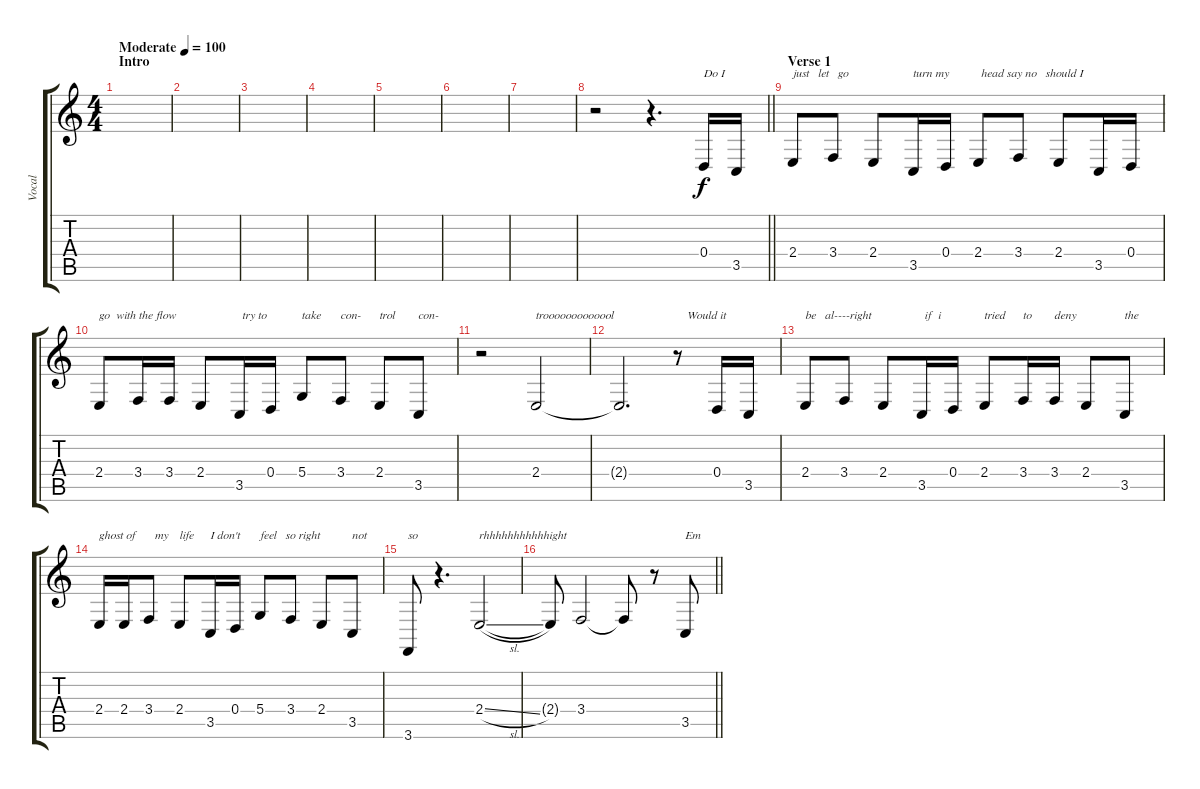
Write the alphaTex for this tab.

\track ("Vocal" "Vocal") {instrument cello}
\staff {score tabs}
\tuning (E4 B3 G3 D3 A2 D2) {hide}
\ts (4 4)
\section ("" "Intro")
\tempo (100 "Moderate")
\clef g2
\ks c
|
|
|
|
|
|
|
\barLineRight lightlight
r.2 r.4{d} 0.4.16{txt "Do I "} 3.5.16 |
\section ("" "Verse 1")
2.4.8{txt "just   let   go"} 3.4.8 2.4.8 3.5.16{txt "turn my "} 0.4.16 2.4.8{txt " head say no   should I "} 3.4.8 2.4.8 3.5.16 0.4.16 |
2.4.8{txt "go  with the flow"} 3.4.16 3.4.16 2.4.8 3.5.16{txt " try to "} 0.4.16 5.4.8{txt "take"} 3.4.8{txt "con-"} 2.4.8{txt "trol"} 3.5.8{txt "con-"} |
r.2 2.4.2{txt "trooooooooooool"} |
2.4{t}.2{d} r.8{txt "   Would it"} 0.4.16 3.5.16 |
2.4.8{txt "be   al----right  "} 3.4.8 2.4.8 3.5.16{txt " if  i"} 0.4.16 2.4.8{txt "tried"} 3.4.16{txt "to"} 3.4.16{txt "deny"} 2.4.8 3.5.8{txt "the     "} |
2.4.16{txt "ghost of"} 2.4.16 3.4.8{txt "  my"} 2.4.8{txt "life"} 3.5.16{txt "I don't"} 0.4.16 5.4.8{txt "feel   so right"} 3.4.8 2.4.8 3.5.8{txt "not"} |
3.6.8{txt "so"} r.4{d} 2.4{sl}.2{txt "rhhhhhhhhhhhight"} |
\barLineRight lightlight
2.4{t}.8 3.4.2 3.4{t}.8 r.8 3.5.8{txt "Em"}
